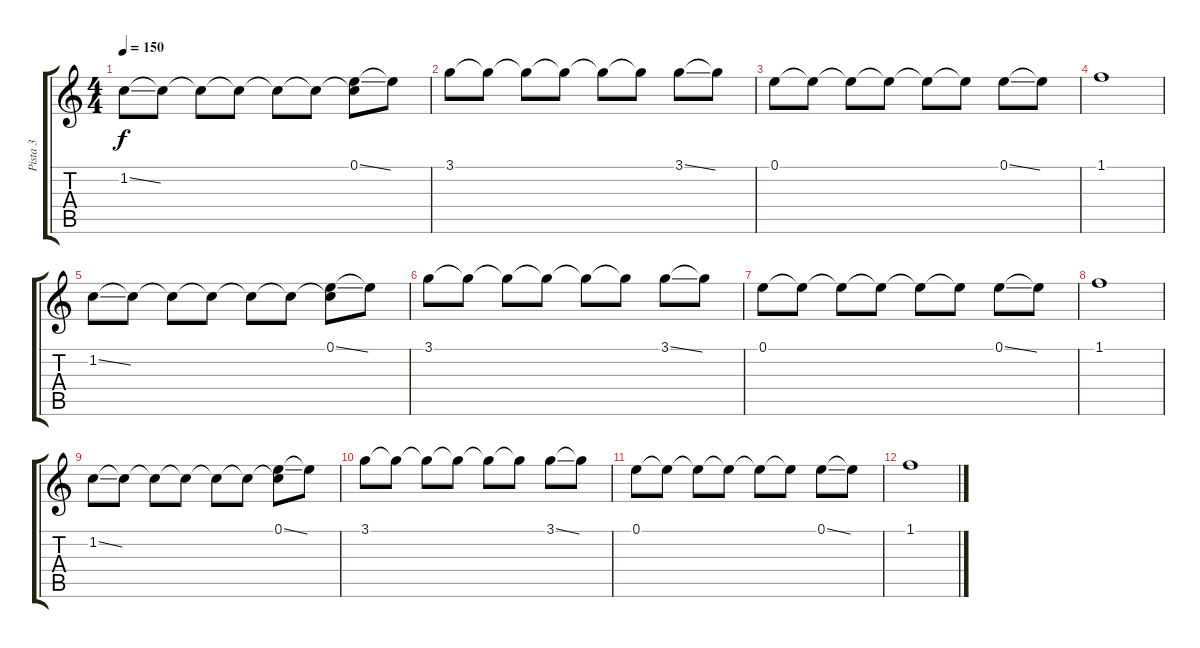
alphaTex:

\track ("Pista 3" "Pista 3") {instrument electricguitarjazz}
\staff {score tabs}
\tuning (E4 B3 G3 D3 A2 E2) {hide}
\ts (4 4)
\tempo 150
\clef g2
\ks c
1.2{ss}.8{dy f} 1.2{t}.8 1.2{t}.8 1.2{t}.8 1.2{t}.8 1.2{t}.8 (0.1{ss} 1.2{t}).8 0.1{t}.8 |
3.1.8 3.1{t}.8 3.1{t}.8 3.1{t}.8 3.1{t}.8 3.1{t}.8 3.1{ss}.8 3.1{t}.8 |
0.1.8 0.1{t}.8 0.1{t}.8 0.1{t}.8 0.1{t}.8 0.1{t}.8 0.1{ss}.8 0.1{t}.8 |
1.1.1 |
1.2{ss}.8 1.2{t}.8 1.2{t}.8 1.2{t}.8 1.2{t}.8 1.2{t}.8 (0.1{ss} 1.2{t}).8 0.1{t}.8 |
3.1.8 3.1{t}.8 3.1{t}.8 3.1{t}.8 3.1{t}.8 3.1{t}.8 3.1{ss}.8 3.1{t}.8 |
0.1.8 0.1{t}.8 0.1{t}.8 0.1{t}.8 0.1{t}.8 0.1{t}.8 0.1{ss}.8 0.1{t}.8 |
1.1.1 |
1.2{ss}.8 1.2{t}.8 1.2{t}.8 1.2{t}.8 1.2{t}.8 1.2{t}.8 (0.1{ss} 1.2{t}).8 0.1{t}.8 |
3.1.8 3.1{t}.8 3.1{t}.8 3.1{t}.8 3.1{t}.8 3.1{t}.8 3.1{ss}.8 3.1{t}.8 |
0.1.8 0.1{t}.8 0.1{t}.8 0.1{t}.8 0.1{t}.8 0.1{t}.8 0.1{ss}.8 0.1{t}.8 |
1.1.1
